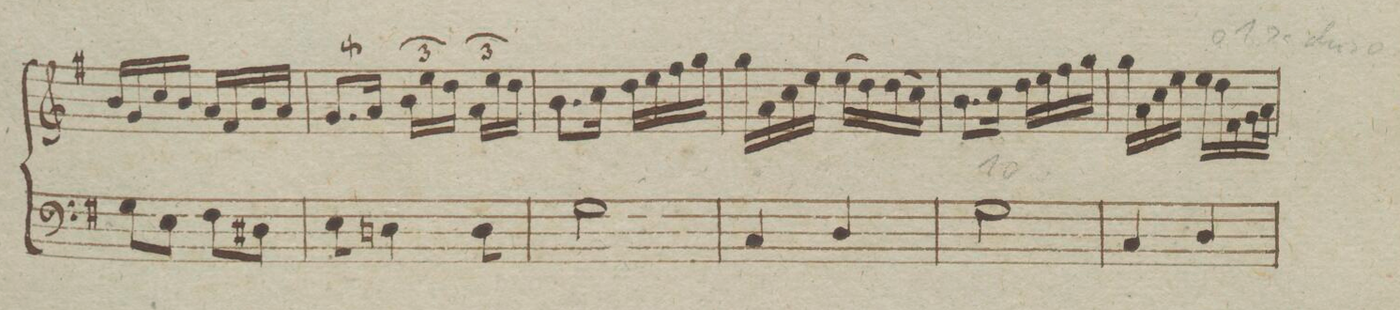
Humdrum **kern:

**kern
*I"Organo.
*clefF4
*k[f#]
*met(c)
*M2/4
8G\L
8E\J
8F#\L
8D#X\J
=84
8E\
4Dn\
8D\
=85
2G\
=86
4C/
4D/
=87
2G\
=88
4C/
4D/
=89
*-
